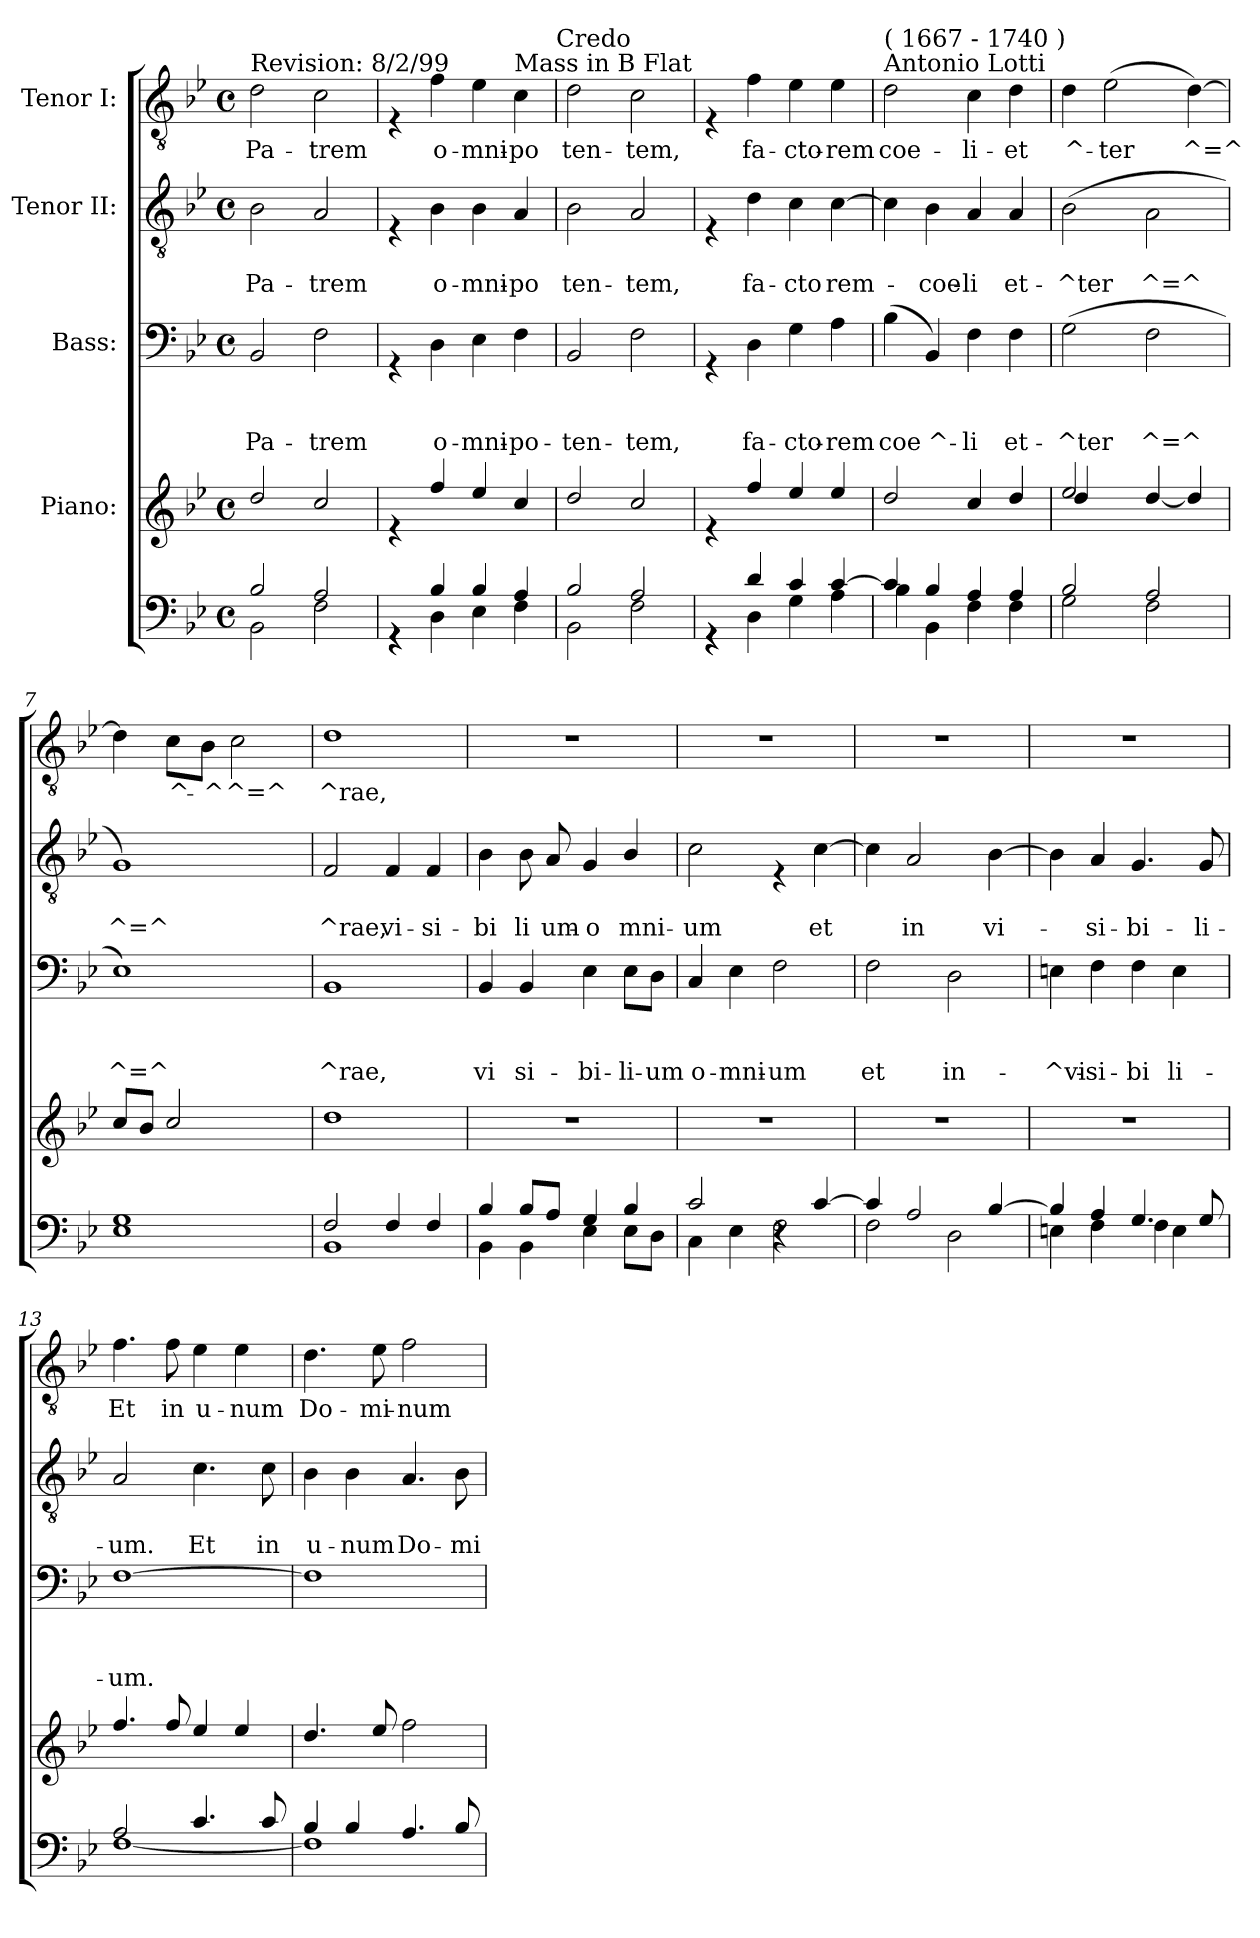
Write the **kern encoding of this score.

**kern	**kern	**kern	**text	**text	**text	**kern	**text	**text	**kern	**text
*part5	*part4	*part3	*part3	*part3	*part3	*part2	*part2	*part2	*part1	*part1
*staff5	*staff4	*staff3	*staff3	*staff3	*staff3	*staff2	*staff2	*staff2	*staff1	*staff1
*	*I"Piano:	*I"Bass:	*	*	*	*I"Tenor II:	*	*	*I"Tenor I:	*
*clefF4	*clefG2	*clefF4	*	*	*	*clefGv2	*	*	*clefGv2	*
*k[b-e-]	*k[b-e-]	*k[b-e-]	*	*	*	*k[b-e-]	*	*	*k[b-e-]	*
*B-:	*B-:	*B-:	*	*	*	*B-:	*	*	*B-:	*
*M4/4	*M4/4	*M4/4	*	*	*	*M4/4	*	*	*M4/4	*
*met(c)	*met(c)	*met(c)	*	*	*	*met(c)	*	*	*met(c)	*
=1	=1	=1	=1	=1	=1	=1	=1	=1	=1	=1
*^	*	*	*	*	*	*	*	*	*	*
!	!	!	!	!	!	!	!	!	!	!LO:TX:a:t=Revision&colon;  8/2/99	!
!	!	!	!	!	!	!LO:LY:b	!	!	!LO:LY:b	!	!LO:LY:b
2B-/	2BB-\	2dd/	2BB-/	.	.	Pa-	2B-\	.	Pa-	2d\	Pa-
!	!	!	!	!	!	!LO:LY:b	!	!	!LO:LY:b	!	!LO:LY:b
2A/	2F\	2cc/	2F\	.	.	-trem	2A/	.	-trem	2c\	-trem
=2	=2	=2	=2	=2	=2	=2	=2	=2	=2	=2	=2
4rGG	4rGG	4re	4rGG	.	.	.	4rE	.	.	4rE	.
!	!	!	!	!	!	!LO:LY:b	!	!	!LO:LY:b	!	!LO:LY:b
4B-/	4D\	4ff/	4D\	.	.	o-	4B-\	.	o-	4f\	o-
!	!	!	!	!	!	!LO:LY:b	!	!	!LO:LY:b	!	!LO:LY:b
4B-/	4E-\	4ee-/	4E-\	.	.	-mni-	4B-\	.	-mni-	4e-\	-mni-
!	!	!	!	!	!	!	!	!	!	!LO:TX:a:t=Mass in B Flat	!
!	!	!	!	!	!	!LO:LY:b	!	!	!LO:LY:b	!	!LO:LY:b
4A/	4F\	4cc/	4F\	.	.	-po-	4A/	.	-po	4c\	-po
!	!	!	!	!	!	!	!	!	!	!LO:TX:a:t=Credo	!
=3	=3	=3	=3	=3	=3	=3	=3	=3	=3	=3	=3
!	!	!	!	!	!	!LO:LY:b	!	!	!LO:LY:b	!	!LO:LY:b
2B-/	2BB-\	2dd/	2BB-/	.	.	-ten-	2B-\	.	ten-	2d\	ten-
!	!	!	!	!	!	!LO:LY:b	!	!	!LO:LY:b	!	!LO:LY:b
2A/	2F\	2cc/	2F\	.	.	-tem,	2A/	.	-tem,	2c\	-tem,
=4	=4	=4	=4	=4	=4	=4	=4	=4	=4	=4	=4
4rGG	4rGG	4re	4rGG	.	.	.	4rE	.	.	4rE	.
!	!	!	!	!	!	!LO:LY:b	!	!	!LO:LY:b	!	!LO:LY:b
4d/	4D\	4ff/	4D\	.	.	fa-	4d\	.	fa-	4f\	fa-
!	!	!	!	!	!	!LO:LY:b	!	!	!LO:LY:b	!	!LO:LY:b
4c/	4G\	4ee-/	4G\	.	.	-cto-	4c\	.	-cto	4e-\	-cto-
!	!	!	!	!	!	!LO:LY:b	!	!	!LO:LY:b	!	!LO:LY:b
[<4c/	4A\	4ee-/	4A\	.	.	-rem	[>4c\	.	rem-	4e-\	-rem
=5	=5	=5	=5	=5	=5	=5	=5	=5	=5	=5	=5
!	!	!	!	!	!	!	!	!	!	!LO:TX:a:t=Antonio Lotti	!
!	!	!	!	!	!	!	!	!	!	!LO:TX:a:t=( 1667 - 1740 )	!
!	!	!	!	!	!	!LO:LY:b	!	!	!	!	!LO:LY:b
4c/]	4B-\	2dd/	(>4B-\	.	.	coe	4c\]	.	.	2d\	coe-
!	!	!	!	!	!	!LO:LY:b	!	!	!LO:LY:b	!	!
4B-/	4BB-\	.	4BB-/)	.	.	^-	4B-\	.	-coe-	.	.
!	!	!	!	!	!	!LO:LY:b	!	!	!LO:LY:b	!	!LO:LY:b
4A/	4F\	4cc/	4F\	.	.	-li	4A/	.	-li	4c\	-li-
!	!	!	!	!	!	!LO:LY:b	!	!	!LO:LY:b	!	!LO:LY:b
4A/	4F\	4dd/	4F\	.	.	et-	4A/	.	et-	4d\	-et
!!LO:LB:g=z
=6	=6	=6	=6	=6	=6	=6	=6	=6	=6	=6	=6
*	*	*^	*	*	*	*	*	*	*	*	*
!	!	!	!	!	!	!	!LO:LY:b	!	!	!LO:LY:b	!	!LO:LY:b
2B-/	2G\	2ee-/	4dd/	(>2G\	.	.	-^ter	(>2B-\	.	-^ter	4d\	^-
!	!	!	!	!	!	!	!	!	!	!	!	!LO:LY:b
.	.	.	2.ryy	.	.	.	.	.	.	.	(>2e-\	-ter
!	!	!	!	!	!	!	!LO:LY:b	!	!	!LO:LY:b	!	!
2A/	2F\	[<4dd/	.	2F\	.	.	^=^	2A\	.	^=^	.	.
!	!	!	!	!	!	!	!	!	!	!	!	!LO:LY:b
.	.	4dd/]	.	.	.	.	.	.	.	.	[>4d\)	^=^
*	*	*v	*v	*	*	*	*	*	*	*	*	*
=7	=7	=7	=7	=7	=7	=7	=7	=7	=7	=7	=7
!	!	!	!	!	!	!LO:LY:b	!	!	!LO:LY:b	!	!
1G	1E-	8cc/L	1E-)	.	.	^=^	1G)	.	^=^	4d\]	.
.	.	8b-/J	.	.	.	.	.	.	.	.	.
!	!	!	!	!	!	!	!	!	!	!	!LO:LY:b
.	.	2cc/	.	.	.	.	.	.	.	8c\L	^-
!	!	!	!	!	!	!	!	!	!	!	!LO:LY:b
.	.	.	.	.	.	.	.	.	.	8B-\J	-^
!	!	!	!	!	!	!	!	!	!	!	!LO:LY:b
.	.	.	.	.	.	.	.	.	.	2c\	^=^
.	.	4ryy	.	.	.	.	.	.	.	.	.
=8	=8	=8	=8	=8	=8	=8	=8	=8	=8	=8	=8
!	!	!	!	!	!	!LO:LY:b	!	!	!LO:LY:b	!	!LO:LY:b
2F/	1BB-	1dd	1BB-	.	.	^rae,	2F/	.	^rae,	1d	^rae,
!	!	!	!	!	!	!	!	!	!LO:LY:b	!	!
4F/	.	.	.	.	.	.	4F/	.	vi-	.	.
!	!	!	!	!	!	!	!	!	!LO:LY:b	!	!
4F/	.	.	.	.	.	.	4F/	.	-si-	.	.
=9	=9	=9	=9	=9	=9	=9	=9	=9	=9	=9	=9
!	!	!	!	!	!	!LO:LY:b	!	!	!LO:LY:b	!	!
*	*	*	*	*	*	*	*^	*	*	*	*
4B-/	4BB-\	1r	4BB-/	.	.	vi	4B-\	4.ryy	.	-bi	1r	.
!	!	!	!	!	!	!LO:LY:b	!	!	!	!LO:LY:b	!	!
8B-/L	4BB-\	.	4BB-/	.	.	si-	8B-\	.	.	li-	.	.
!	!	!	!	!	!	!	!	!	!	!LO:LY:b	!	!
8A/J	.	.	.	.	.	.	4.ryy	8A/	.	-um	.	.
!	!	!	!	!	!	!LO:LY:b	!	!	!	!LO:LY:b	!	!
4G/	4E-\	.	4E-\	.	.	-bi-	.	4G/	.	o-	.	.
!	!	!	!	!	!	!LO:LY:b	!	!	!	!LO:LY:b	!	!
4B-/	8E-\L	.	8E-\L	.	.	-li-	4B-/	4ryy	.	-mni-	.	.
!	!	!	!	!	!	!LO:LY:b	!	!	!	!	!	!
.	8D\J	.	8D\J	.	.	-um	.	.	.	.	.	.
*	*	*	*	*	*	*	*v	*v	*	*	*	*
=10	=10	=10	=10	=10	=10	=10	=10	=10	=10	=10	=10
!	!	!	!	!	!	!LO:LY:b	!	!	!LO:LY:b	!	!
2c/	4C\	1r	4C/	.	.	o-	2c\	.	-um	1r	.
!	!	!	!	!	!	!LO:LY:b	!	!	!	!	!
.	4E-\	.	4E-\	.	.	-mni-	.	.	.	.	.
!	!	!	!	!	!	!LO:LY:b	!	!	!	!	!
4rC	2F\	.	2F\	.	.	-um	4rE	.	.	.	.
!	!	!	!	!	!	!	!	!	!LO:LY:b	!	!
[<4c/	.	.	.	.	.	.	[>4c\	.	et	.	.
=11	=11	=11	=11	=11	=11	=11	=11	=11	=11	=11	=11
!	!	!	!	!	!	!LO:LY:b	!	!	!	!	!
4c/]	2F\	1r	2F\	.	.	et	4c\]	.	.	1r	.
!	!	!	!	!	!	!	!	!	!LO:LY:b	!	!
2A/	.	.	.	.	.	.	2A/	.	in	.	.
!	!	!	!	!	!	!LO:LY:b	!	!	!	!	!
.	2D\	.	2D\	.	.	in-	.	.	.	.	.
!	!	!	!	!	!	!	!	!	!LO:LY:b	!	!
[<4B-/	.	.	.	.	.	.	[>4B-\	.	vi-	.	.
!!LO:PB:g=z
=12	=12	=12	=12	=12	=12	=12	=12	=12	=12	=12	=12
!	!	!	!	!	!	!LO:LY:b	!	!	!	!	!
4B-/]	4En\	1r	4En\	.	.	-^vi-	4B-\]	.	.	1r	.
!	!	!	!	!	!	!LO:LY:b	!	!	!LO:LY:b	!	!
4A/	4F\	.	4F\	.	.	-si-	4A/	.	-si-	.	.
!	!	!	!	!	!	!LO:LY:b	!	!	!LO:LY:b	!	!
4.G/	4F\	.	4F\	.	.	-bi	4.G/	.	-bi-	.	.
!	!	!	!	!	!	!LO:LY:b	!	!	!	!	!
.	4E\	.	4E\	.	.	li-	.	.	.	.	.
!	!	!	!	!	!	!	!	!	!LO:LY:b	!	!
8G/	.	.	.	.	.	.	8G/	.	-li-	.	.
=13	=13	=13	=13	=13	=13	=13	=13	=13	=13	=13	=13
!	!	!	!	!	!	!LO:LY:b	!	!	!LO:LY:b	!	!LO:LY:b
2A/	[>1F	4.ff/	[>1F	.	.	-um.	2A/	.	-um.	4.f\	Et
!	!	!	!	!	!	!	!	!	!	!	!LO:LY:b
.	.	8ff/	.	.	.	.	.	.	.	8f\	in
!	!	!	!	!	!	!	!	!	!LO:LY:b	!	!LO:LY:b
4.c/	.	4ee-i/	.	.	.	.	4.c\	.	Et	4e-i\	u-
!	!	!	!	!	!	!	!	!	!	!	!LO:LY:b
.	.	4ee-/	.	.	.	.	.	.	.	4e-\	-num
!	!	!	!	!	!	!	!	!	!LO:LY:b	!	!
8c/	.	.	.	.	.	.	8c\	.	in	.	.
=14	=14	=14	=14	=14	=14	=14	=14	=14	=14	=14	=14
!	!	!	!	!	!	!	!	!	!LO:LY:b	!	!LO:LY:b
4B-/	1F]	4.dd/	1F]	.	.	.	4B-\	.	u-	4.d\	Do-
!	!	!	!	!	!	!	!	!	!LO:LY:b	!	!
4B-/	.	.	.	.	.	.	4B-\	.	-num	.	.
!	!	!	!	!	!	!	!	!	!	!	!LO:LY:b
.	.	8ee-/	.	.	.	.	.	.	.	8e-\	-mi-
!	!	!	!	!	!	!	!	!	!LO:LY:b	!	!LO:LY:b
4.A/	.	2ff\	.	.	.	.	4.A/	.	Do-	2f\	-num
!	!	!	!	!	!	!	!	!	!LO:LY:b	!	!
8B-/	.	.	.	.	.	.	8B-\	.	-mi-	.	.
*v	*v	*	*	*	*	*	*	*	*	*	*
=	=	=	=	=	=	=	=	=	=	=
*-	*-	*-	*-	*-	*-	*-	*-	*-	*-	*-
